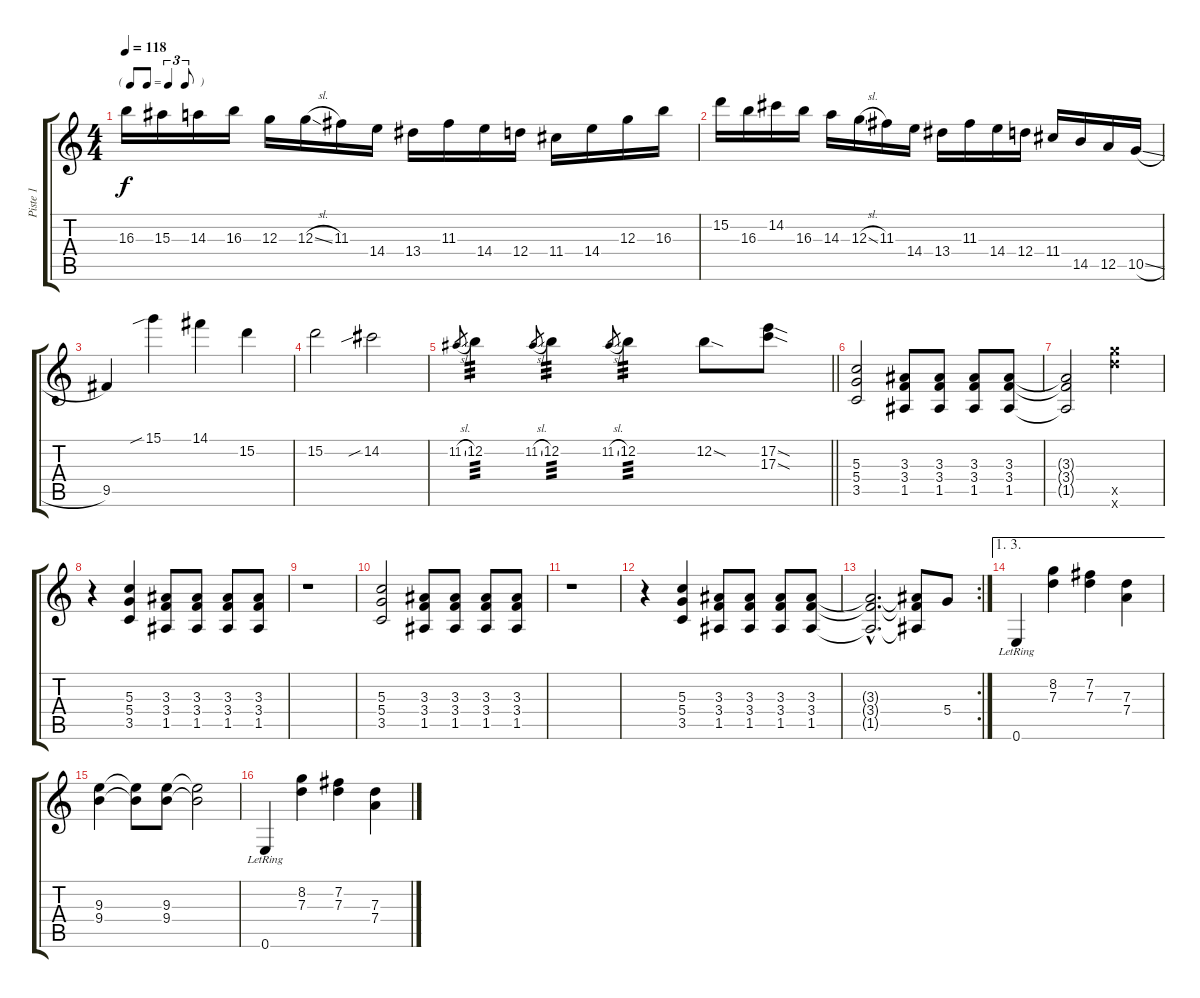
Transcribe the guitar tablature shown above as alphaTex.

\track ("Piste 1" "Piste 1") {instrument electricguitarjazz}
\staff {score tabs}
\tuning (E4 B3 G3 D3 A2 E2) {hide}
\ts (4 4)
\tf triplet8th
\tempo 118
\clef g2
\ks c
16.3.16{dy f} 15.3.16 14.3.16 16.3.16 12.3.16 12.3{sl}.16 11.3.16 14.4.16 13.4.16 11.3.16 14.4.16 12.4.16 11.4.16 14.4.16 12.3.16 16.3.16 |
15.2.16 16.3.16 14.2.16 16.3.16 14.3.16 12.3{sl}.16 11.3.16 14.4.16 13.4.16 11.3.16 14.4.16 12.4.16 11.4.16 14.5.16 12.5.16 10.5{sl}.16 |
9.5.4 15.1{sib}.4 14.1.4 15.2.4 |
15.2.2 14.2{sib}.2 |
\barLineRight lightlight
11.2{sl}.8{gr} 12.2.4{tp 3} 11.2{sl}.8{gr} 12.2.4{tp 3} 11.2{sl}.8{gr} 12.2.4{tp 3} 12.2{sod}.8 (17.2{sod} 17.3{sod}).8 |
(5.3 5.4 3.5).2 (3.3 3.4 1.5).8 (3.3 3.4 1.5).8 (3.3 3.4 1.5).8 (3.3 3.4 1.5).8 |
(3.3{t} 3.4{t} 1.5{t}).2 (22.5{x} 22.6{x}).2 |
r.4{instrument electricguitarjazz} (5.3 5.4 3.5).4 (3.3 3.4 1.5).8 (3.3 3.4 1.5).8 (3.3 3.4 1.5).8 (3.3 3.4 1.5).8 |
r.1 |
(5.3 5.4 3.5).2 (3.3 3.4 1.5).8 (3.3 3.4 1.5).8 (3.3 3.4 1.5).8 (3.3 3.4 1.5).8 |
r.1 |
r.4 (5.3 5.4 3.5).4 (3.3 3.4 1.5).8 (3.3 3.4 1.5).8 (3.3 3.4 1.5).8 (3.3 3.4 1.5).8 |
\rc 2
(3.3{hac t} 3.4{hac t} 1.5{hac t}).2{d} (3.3{t} 3.4{t} 1.5{t}).8 5.4.8 |
\ae (1 3)
0.6{lr}.4 (8.2 7.3).4 (7.2 7.3).4 (7.3 7.4).4 |
(9.3 9.4).4 (9.3{t} 9.4{t}).8 (9.3 9.4).8 (9.3{t} 9.4{t}).2 |
0.6{lr}.4 (8.2 7.3).4 (7.2 7.3).4 (7.3 7.4).4
